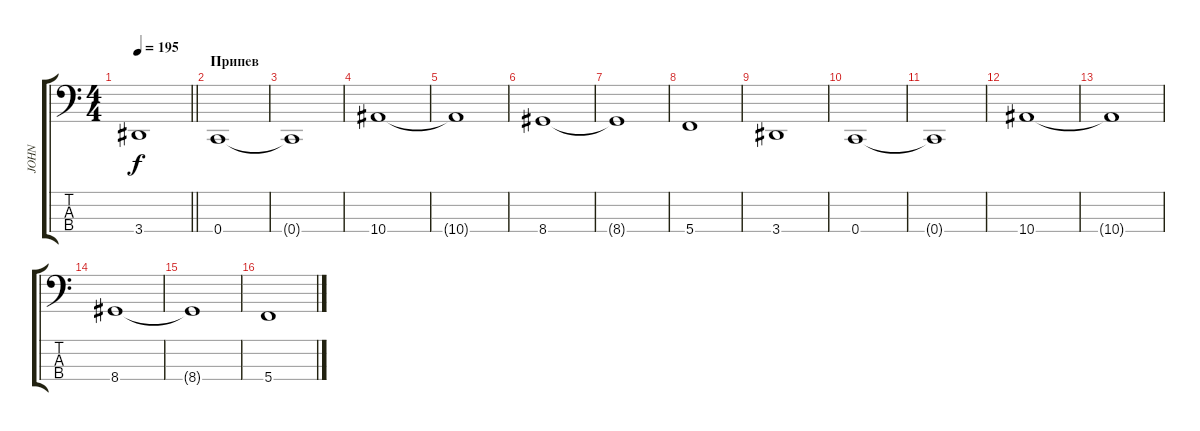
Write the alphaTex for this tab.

\track ("JOHN" "JOHN") {instrument electricbasspick}
\staff {score tabs}
\tuning (F2 C2 G1 C1) {hide}
\ts (4 4)
\tempo 195
\clef f4
\barLineRight lightlight
\ks c
3.4.1{dy f} |
\section ("" "Припев")
0.4.1 |
0.4{t}.1 |
10.4.1 |
10.4{t}.1 |
8.4.1 |
8.4{t}.1 |
5.4.1 |
3.4.1 |
0.4.1 |
0.4{t}.1 |
10.4.1 |
10.4{t}.1 |
8.4.1 |
8.4{t}.1 |
5.4.1
